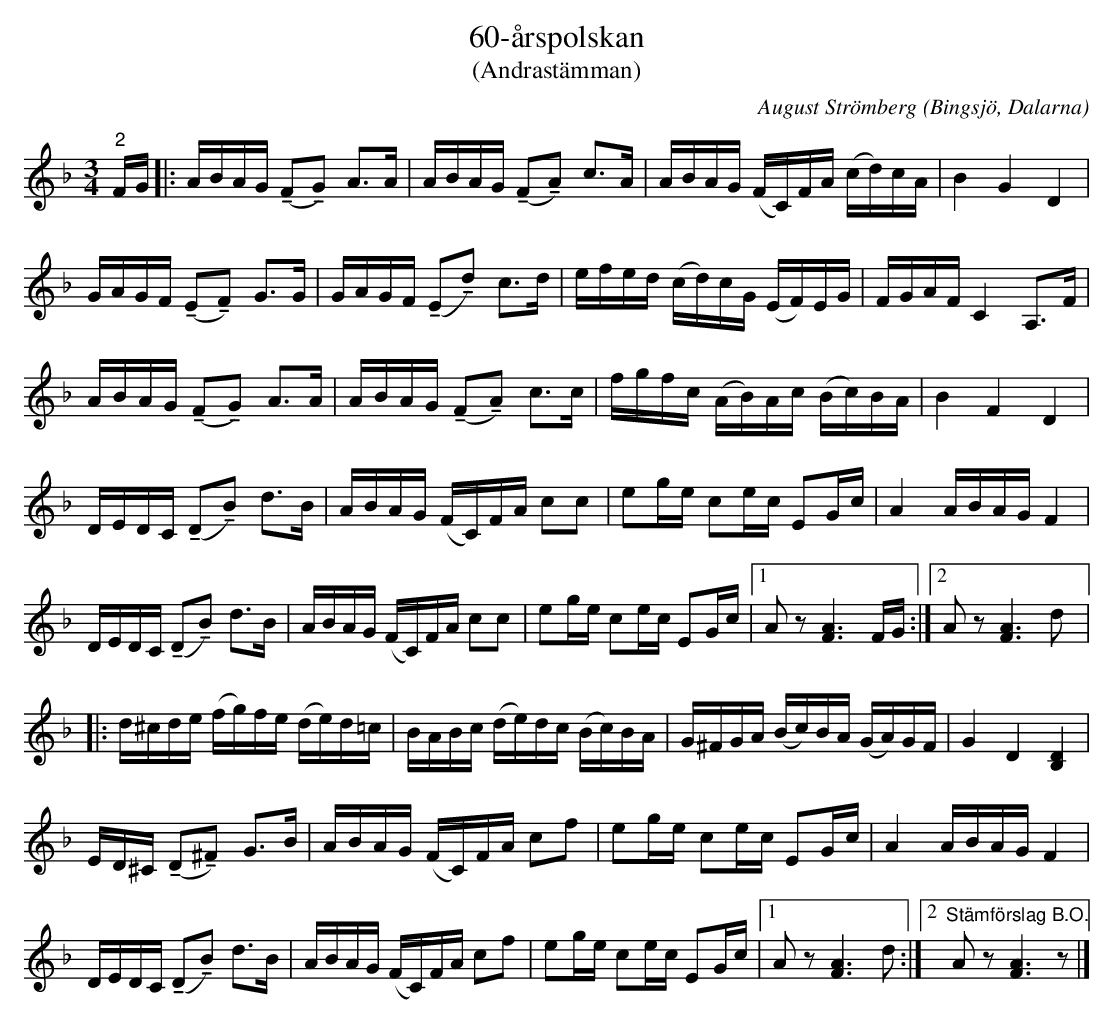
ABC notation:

X:1
T:60-årspolskan
T:(Andrastämman)
C:August Strömberg
O:Bingsjö, Dalarna
L:1/16
M:3/4
U:t=tenuto
K:F
V:2
"^2" FG |: ABAG (tF2tG2) A2>A2 | ABAG (tF2tA2) c2>A2 | ABAG (FC)FA (cd)cA | B4 G4 D4 |
GAGF (tE2tF2) G2>G2 | GAGF (tE2td2) c2>d2 | efed (cd)cG (EF)EG | FGAF C4 A,2>F2 |
ABAG (tF2tG2) A2>A2 | ABAG (tF2tA2) c2>c2 | fgfc (AB)Ac (Bc)BA | B4 F4 D4 |
DEDC (tD2tB2) d2>B2 | ABAG (FC)FA c2c2 | e2ge c2ec E2Gc | A4 ABAG F4 |
DEDC (tD2tB2) d2>B2 | ABAG (FC)FA c2c2 | e2ge c2ec E2Gc |1  A2 z2 [FA]6 FG :|2 A2 z2 [FA]6 d2 |:
d^cde (fg)fe (de)d=c | BABc (de)dc (Bc)BA |  G^FGA (Bc)BA (GA)GF | G4 D4 [B,D]4 |
ED^C (tD2t^F2) G2>B2 | ABAG (FC)FA c2f2 | e2ge c2ec E2Gc | A4 ABAG F4 |
DEDC (tD2tB2) d2>B2 | ABAG (FC)FA c2f2 | e2ge c2ec E2Gc |1 A2 z2 [FA]6 d2 :|2 "^Stämförslag B.O." A2 z2 [FA]6 z2 |]
